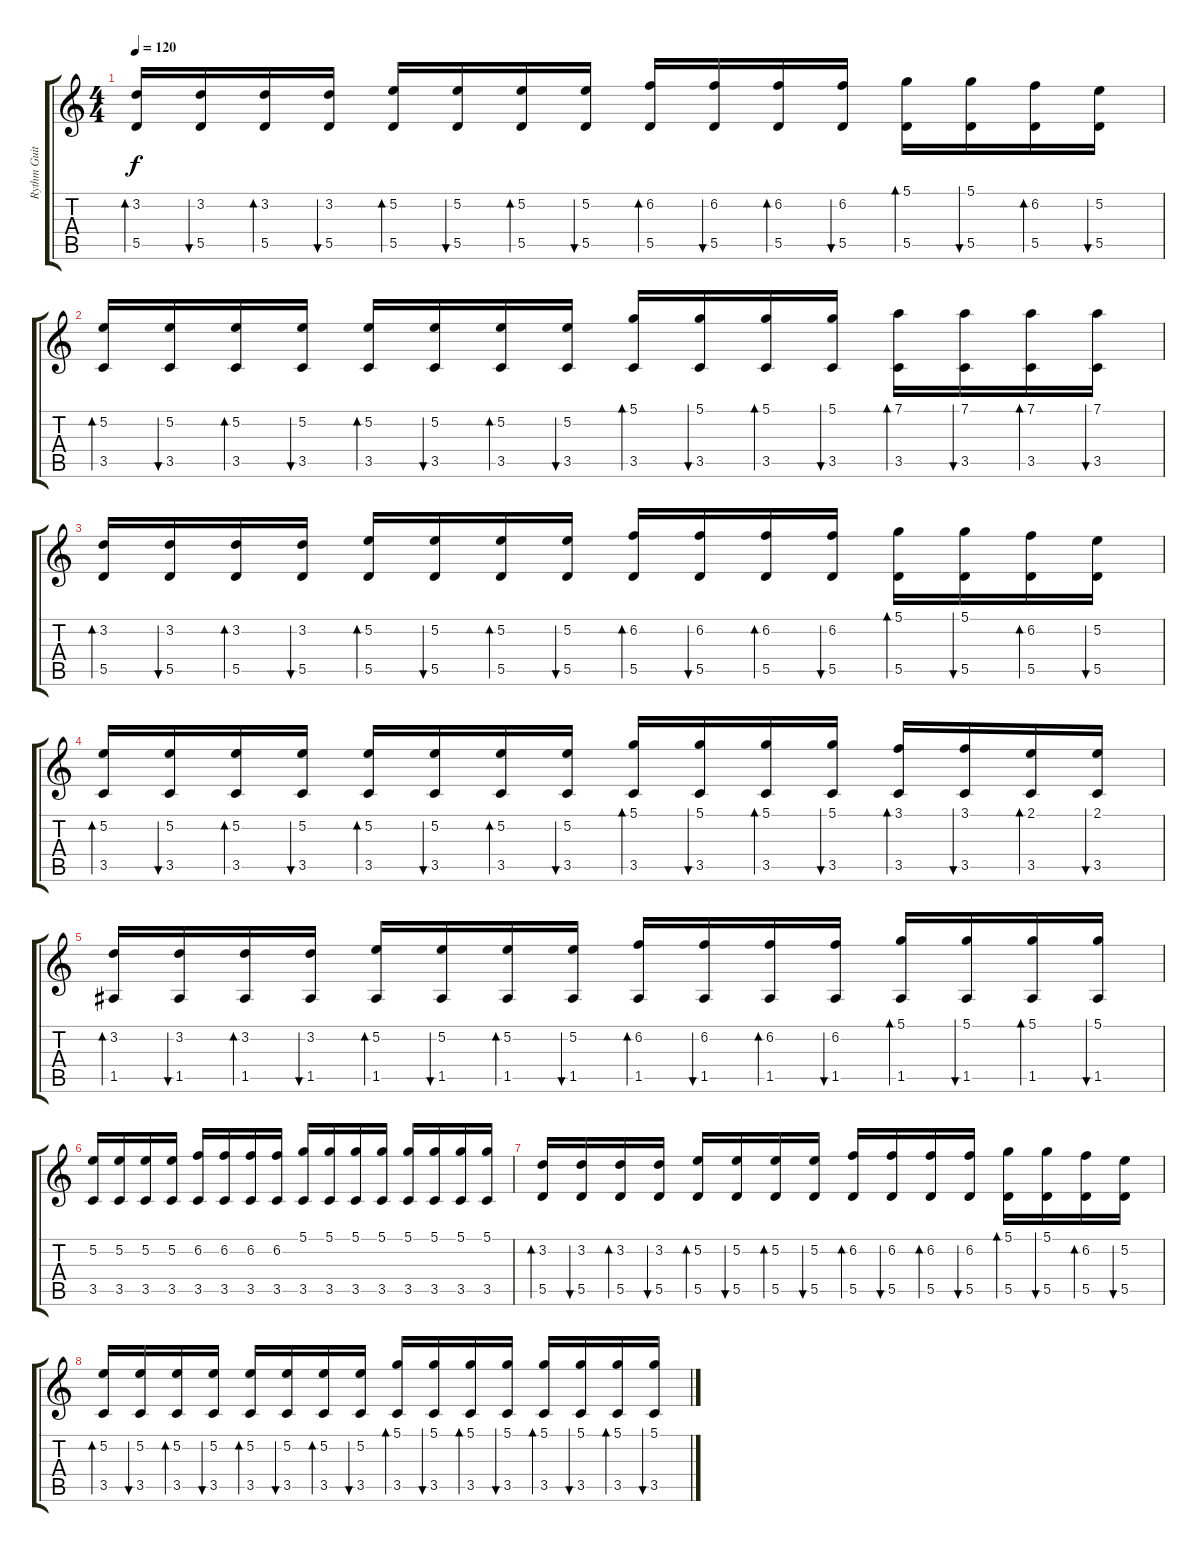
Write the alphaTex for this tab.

\track ("Rythm Guitar" "Rythm Guit") {instrument overdrivenguitar}
\staff {score tabs}
\tuning (D4 B3 D3 D3 A2 D2) {hide}
\ts (4 4)
\tempo 120
\clef g2
\ks c
(3.2 5.5).16{bd 60 dy f} (3.2 5.5).16{bu 60} (3.2 5.5).16{bd 60} (3.2 5.5).16{bu 60} (5.2 5.5).16{bd 60} (5.2 5.5).16{bu 60} (5.2 5.5).16{bd 60} (5.2 5.5).16{bu 60} (6.2 5.5).16{bd 60} (6.2 5.5).16{bu 60} (6.2 5.5).16{bd 60} (6.2 5.5).16{bu 60} (5.1 5.5).16{bd 60} (5.1 5.5).16{bu 60} (6.2 5.5).16{bd 60} (5.2 5.5).16{bu 60} |
(5.2 3.5).16{bd 60} (5.2 3.5).16{bu 60} (5.2 3.5).16{bd 60} (5.2 3.5).16{bu 60} (5.2 3.5).16{bd 60} (5.2 3.5).16{bu 60} (5.2 3.5).16{bd 60} (5.2 3.5).16{bu 60} (5.1 3.5).16{bd 60} (5.1 3.5).16{bu 60} (5.1 3.5).16{bd 60} (5.1 3.5).16{bu 60} (7.1 3.5).16{bd 60} (7.1 3.5).16{bu 60} (7.1 3.5).16{bd 60} (7.1 3.5).16{bu 60} |
(3.2 5.5).16{bd 60} (3.2 5.5).16{bu 60} (3.2 5.5).16{bd 60} (3.2 5.5).16{bu 60} (5.2 5.5).16{bd 60} (5.2 5.5).16{bu 60} (5.2 5.5).16{bd 60} (5.2 5.5).16{bu 60} (6.2 5.5).16{bd 60} (6.2 5.5).16{bu 60} (6.2 5.5).16{bd 60} (6.2 5.5).16{bu 60} (5.1 5.5).16{bd 60} (5.1 5.5).16{bu 60} (6.2 5.5).16{bd 60} (5.2 5.5).16{bu 60} |
(5.2 3.5).16{bd 60} (5.2 3.5).16{bu 60} (5.2 3.5).16{bd 60} (5.2 3.5).16{bu 60} (5.2 3.5).16{bd 60} (5.2 3.5).16{bu 60} (5.2 3.5).16{bd 60} (5.2 3.5).16{bu 60} (5.1 3.5).16{bd 60} (5.1 3.5).16{bu 60} (5.1 3.5).16{bd 60} (5.1 3.5).16{bu 60} (3.1 3.5).16{bd 60} (3.1 3.5).16{bu 60} (2.1 3.5).16{bd 60} (2.1 3.5).16{bu 60} |
(3.2 1.5).16{bd 60} (3.2 1.5).16{bu 60} (3.2 1.5).16{bd 60} (3.2 1.5).16{bu 60} (5.2 1.5).16{bd 60} (5.2 1.5).16{bu 60} (5.2 1.5).16{bd 60} (5.2 1.5).16{bu 60} (6.2 1.5).16{bd 60} (6.2 1.5).16{bu 60} (6.2 1.5).16{bd 60} (6.2 1.5).16{bu 60} (5.1 1.5).16{bd 60} (5.1 1.5).16{bu 60} (5.1 1.5).16{bd 60} (5.1 1.5).16{bu 60} |
(5.2 3.5).16 (5.2 3.5).16 (5.2 3.5).16 (5.2 3.5).16 (6.2 3.5).16 (6.2 3.5).16 (6.2 3.5).16 (6.2 3.5).16 (5.1 3.5).16 (5.1 3.5).16 (5.1 3.5).16 (5.1 3.5).16 (5.1 3.5).16 (5.1 3.5).16 (5.1 3.5).16 (5.1 3.5).16 |
(3.2 5.5).16{bd 60} (3.2 5.5).16{bu 60} (3.2 5.5).16{bd 60} (3.2 5.5).16{bu 60} (5.2 5.5).16{bd 60} (5.2 5.5).16{bu 60} (5.2 5.5).16{bd 60} (5.2 5.5).16{bu 60} (6.2 5.5).16{bd 60} (6.2 5.5).16{bu 60} (6.2 5.5).16{bd 60} (6.2 5.5).16{bu 60} (5.1 5.5).16{bd 60} (5.1 5.5).16{bu 60} (6.2 5.5).16{bd 60} (5.2 5.5).16{bu 60} |
(5.2 3.5).16{bd 60} (5.2 3.5).16{bu 60} (5.2 3.5).16{bd 60} (5.2 3.5).16{bu 60} (5.2 3.5).16{bd 60} (5.2 3.5).16{bu 60} (5.2 3.5).16{bd 60} (5.2 3.5).16{bu 60} (5.1 3.5).16{bd 60} (5.1 3.5).16{bu 60} (5.1 3.5).16{bd 60} (5.1 3.5).16{bu 60} (5.1 3.5).16{bd 60} (5.1 3.5).16{bu 60} (5.1 3.5).16{bd 60} (5.1 3.5).16{bu 60}
